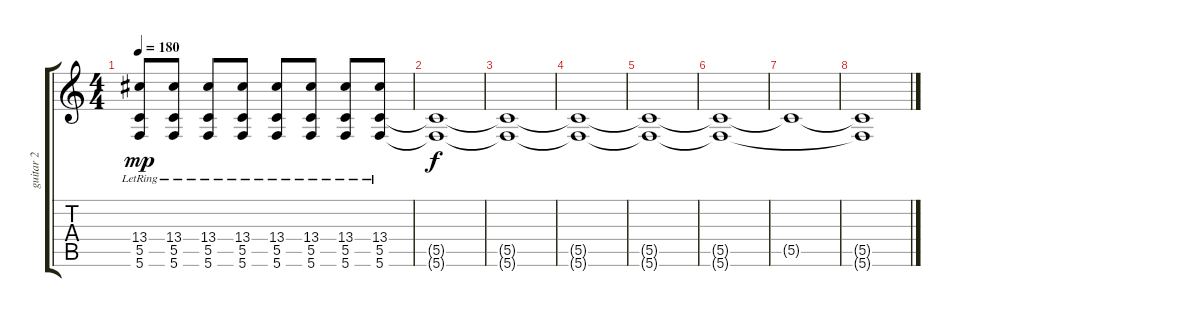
\track ("guitar 2" "guitar 2") {instrument distortionguitar}
\staff {score tabs}
\tuning (D4 A3 F3 C3 G2 C2) {hide}
\ts (4 4)
\tempo 180
\clef g2
\ks c
(13.4{lr} 5.5{lr} 5.6{lr}).8{dy mp} (13.4{lr} 5.5{lr} 5.6{lr}).8 (13.4{lr} 5.5{lr} 5.6{lr}).8 (13.4{lr} 5.5{lr} 5.6{lr}).8 (13.4{lr} 5.5{lr} 5.6{lr}).8 (13.4{lr} 5.5{lr} 5.6{lr}).8 (13.4{lr} 5.5{lr} 5.6{lr}).8 (13.4{lr} 5.5{lr} 5.6{lr}).8 |
(5.5{t} 5.6{t}).1{dy f} |
(5.5{t} 5.6{t}).1 |
(5.5{t} 5.6{t}).1 |
(5.5{t} 5.6{t}).1 |
(5.5{t} 5.6{t}).1 |
5.5{t}.1 |
(5.5{t} 5.6{t}).1
